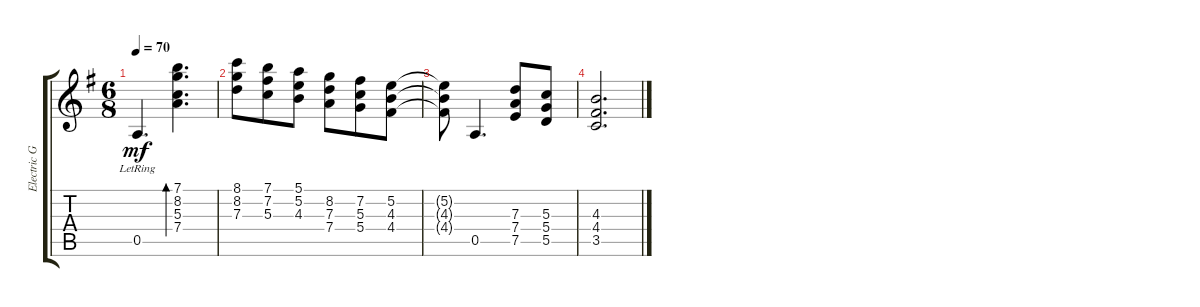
\track ("Electric Guitar" "Electric G") {instrument electricguitarclean}
\staff {score tabs}
\tuning (E4 B3 G3 D3 A2 E2) {hide}
\ts (6 8)
\tempo 70
\clef g2
\ks eminor
0.5{lr}.4{d dy mf instrument electricguitarclean} (7.1 8.2 5.3 7.4).4{d bd 120} |
(8.1 8.2 7.3).8 (7.1 7.2 5.3).8 (5.1 5.2 4.3).8 (8.2 7.3 7.4).8 (7.2 5.3 5.4).8 (5.2 4.3 4.4).8 |
(5.2{t} 4.3{t} 4.4{t}).8 0.5.4{d} (7.3 7.4 7.5).8 (5.3 5.4 5.5).8 |
(4.3 4.4 3.5).2{d}
